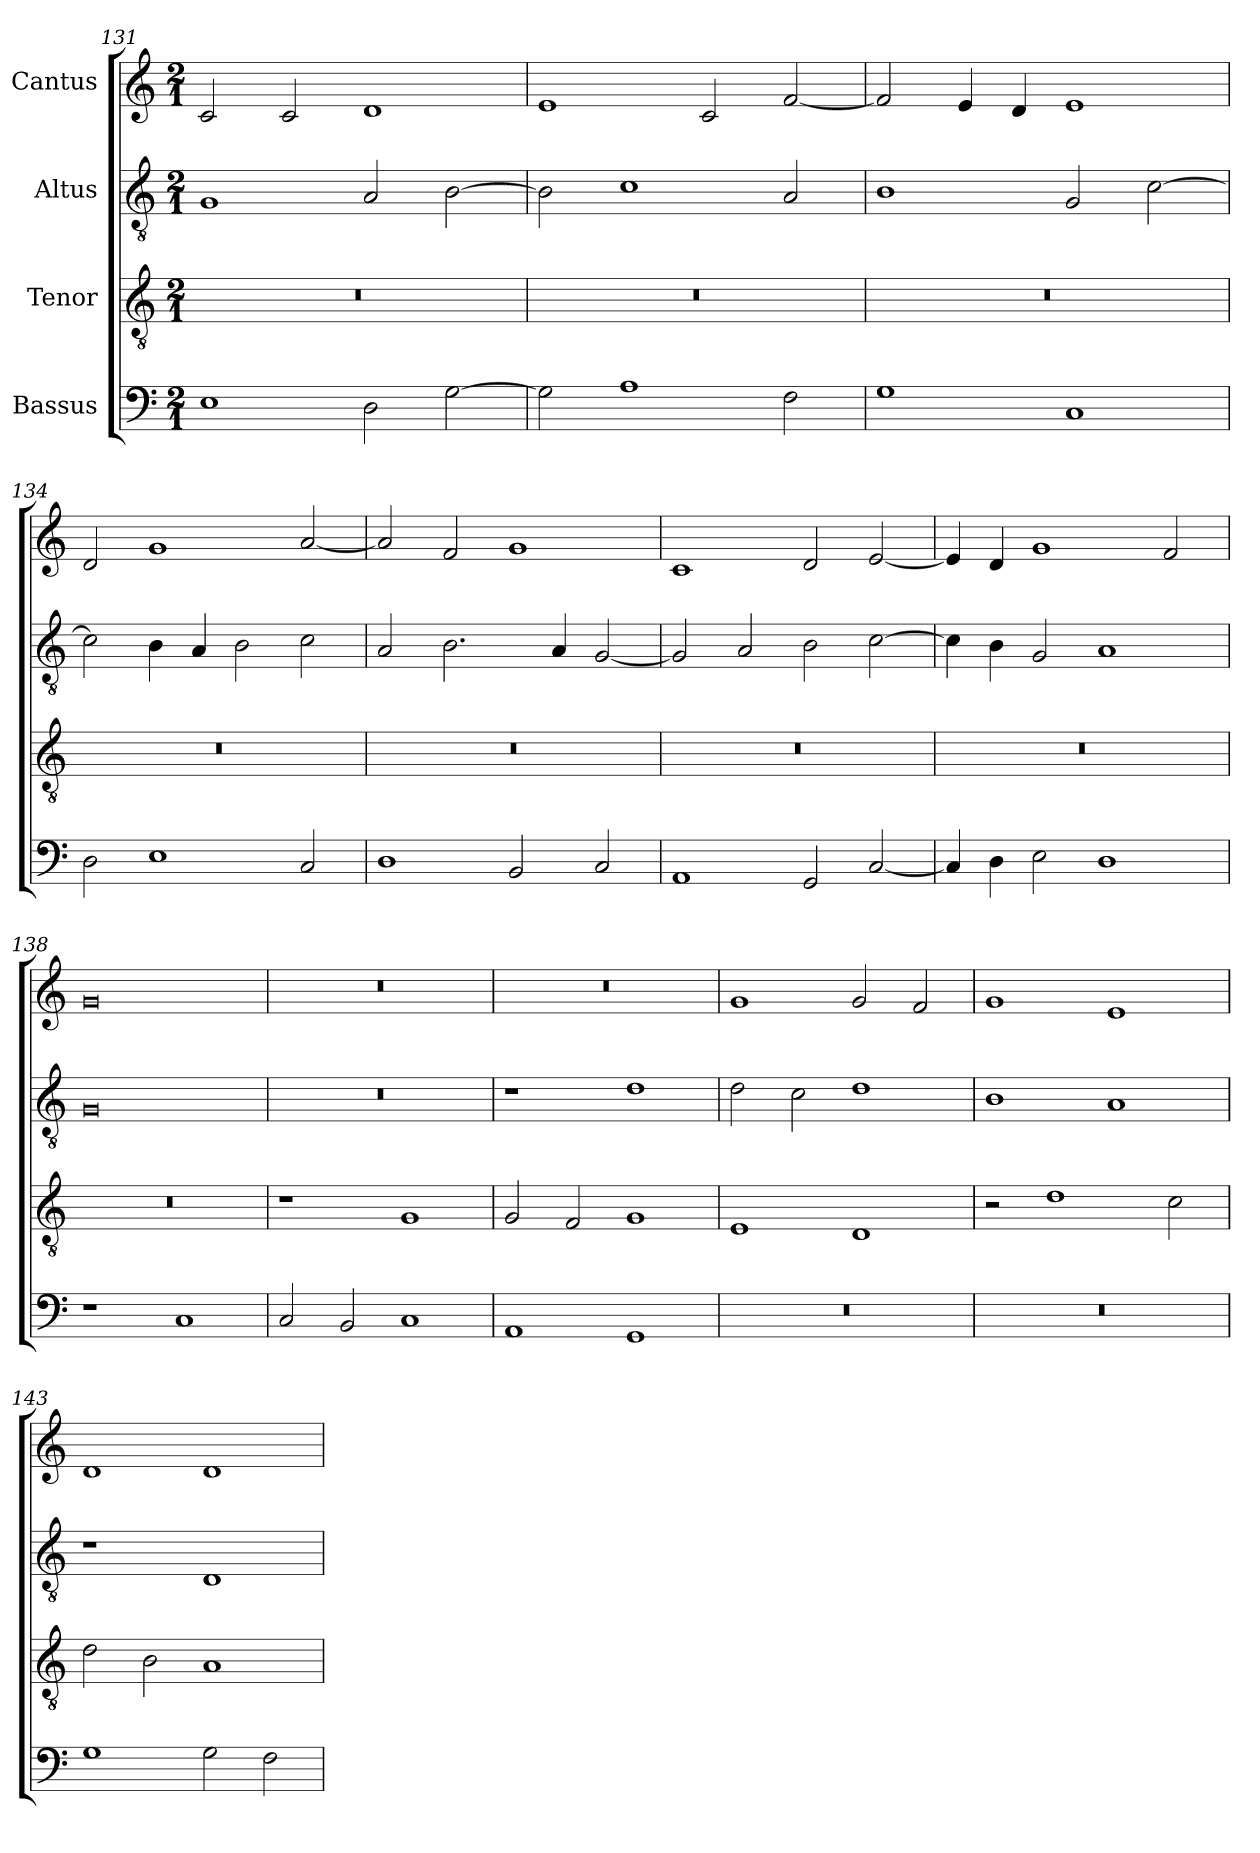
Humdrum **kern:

**kern	**kern	**kern	**kern
*part4	*part3	*part2	*part1
*staff4	*staff3	*staff2	*staff1
*I"Bassus	*I"Tenor	*I"Altus	*I"Cantus
*clefF4	*clefGv2	*clefGv2	*clefG2
*	*ITrd7c12	*ITrd7c12	*
*k[]	*k[]	*k[]	*k[]
*C:	*C:	*C:	*C:
*M2/1	*M2/1	*M2/1	*M2/1
=131	=131	=131	=131
!	!LO:N:vis=1	!	!
1Ei	0r	1GGi	2ci/
.	.	.	2ci/
2Di\	.	2AAi/	1di
[>2Gi\	.	[>2BBi\	.
=132	=132	=132	=132
!	!LO:N:vis=1	!	!
2Gi\]	0r	2BBi\]	1ei
1Ai	.	1Ci	.
.	.	.	2ci/
2Fi\	.	2AAi/	[<2fi/
!!LO:PB:g=z
=133	=133	=133	=133
!	!LO:N:vis=1	!	!
1Gi	0r	1BBi	2fi/]
.	.	.	4ei/
.	.	.	4di/
1Ci	.	2GGi/	1ei
.	.	[>2Ci\	.
=134	=134	=134	=134
!	!LO:N:vis=1	!	!
2Di\	0r	2Ci\]	2di/
1Ei	.	4BBi\	1gi
.	.	4AAi/	.
.	.	2BBi\	.
2Ci/	.	2Ci\	[<2ai/
=135	=135	=135	=135
!	!LO:N:vis=1	!	!
1Di	0r	2AAi/	2ai/]
.	.	2.BBi\	2fi/
2BBi/	.	.	1gi
.	.	4AAi/	.
2Ci/	.	[<2GGi/	.
=136	=136	=136	=136
!	!LO:N:vis=1	!	!
1AAi	0r	2GGi/]	1ci
.	.	2AAi/	.
2GGi/	.	2BBi\	2di/
[<2Ci/	.	[>2Ci\	[<2ei/
=137	=137	=137	=137
!	!LO:N:vis=1	!	!
4Ci/]	0r	4Ci\]	4ei/]
4Di\	.	4BBi\	4di/
2Ei\	.	2GGi/	1gi
1Di	.	1AAi	.
.	.	.	2fi/
!!LO:LB:g=z
=138	=138	=138	=138
!	!LO:N:vis=1	!	!
1r	0r	0GGi	0gi
1Ci	.	.	.
=139	=139	=139	=139
!	!	!LO:N:vis=1	!LO:N:vis=1
2Ci/	1r	0r	0r
2BBi/	.	.	.
1Ci	1GGi	.	.
=140	=140	=140	=140
!	!	!	!LO:N:vis=1
1AAi	2GGi/	1r	0r
.	2FFi/	.	.
1GGi	1GGi	1Di	.
=141	=141	=141	=141
!LO:N:vis=1	!	!	!
0r	1EEi	2Di\	1gi
.	.	2Ci\	.
.	1DDi	1Di	2gi/
.	.	.	2fi/
=142	=142	=142	=142
!LO:N:vis=1	!	!	!
0r	2r	1BBi	1gi
.	1Di	.	.
.	.	1AAi	1ei
.	2Ci\	.	.
=143	=143	=143	=143
1Gi	2Di\	1r	1di
.	2BBi\	.	.
2Gi\	1AAi	1DDi	1di
2Fi\	.	.	.
=	=	=	=
*-	*-	*-	*-
